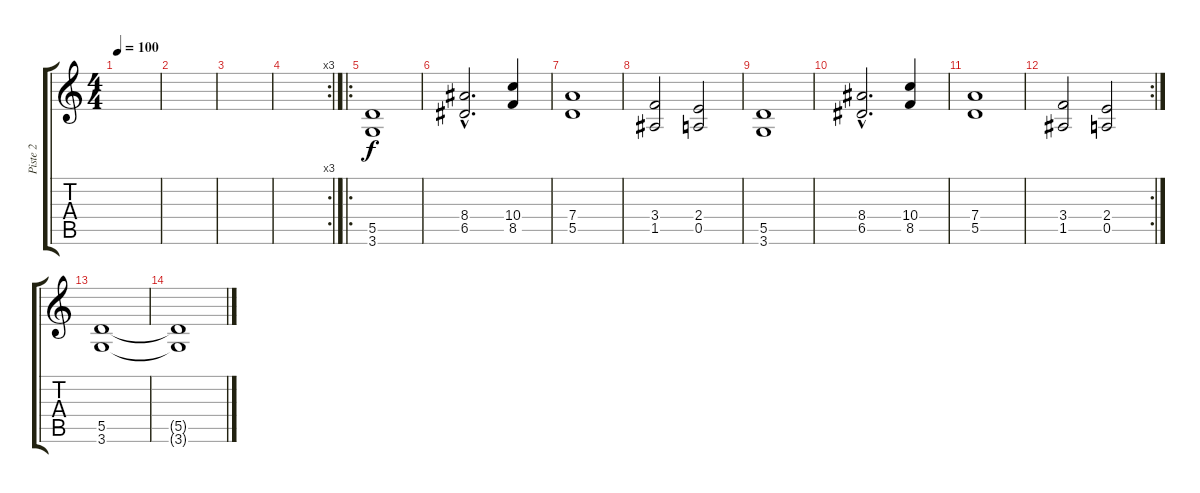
\track ("Piste 2" "Piste 2") {instrument distortionguitar}
\staff {score tabs}
\tuning (E4 B3 G3 D3 A2 E2) {hide}
\ts (4 4)
\tempo 100
\clef g2
\ks c
|
|
|
\rc 3
|
\ro
(5.5 3.6).1 |
(8.4{hac} 6.5{hac}).2{d} (10.4 8.5).4 |
(7.4 5.5).1 |
(3.4 1.5).2 (2.4 0.5).2 |
(5.5 3.6).1 |
(8.4{hac} 6.5{hac}).2{d} (10.4 8.5).4 |
(7.4 5.5).1 |
\rc 2
(3.4 1.5).2 (2.4 0.5).2 |
(5.5 3.6).1 |
(5.5{t} 3.6{t}).1{volume 0}
